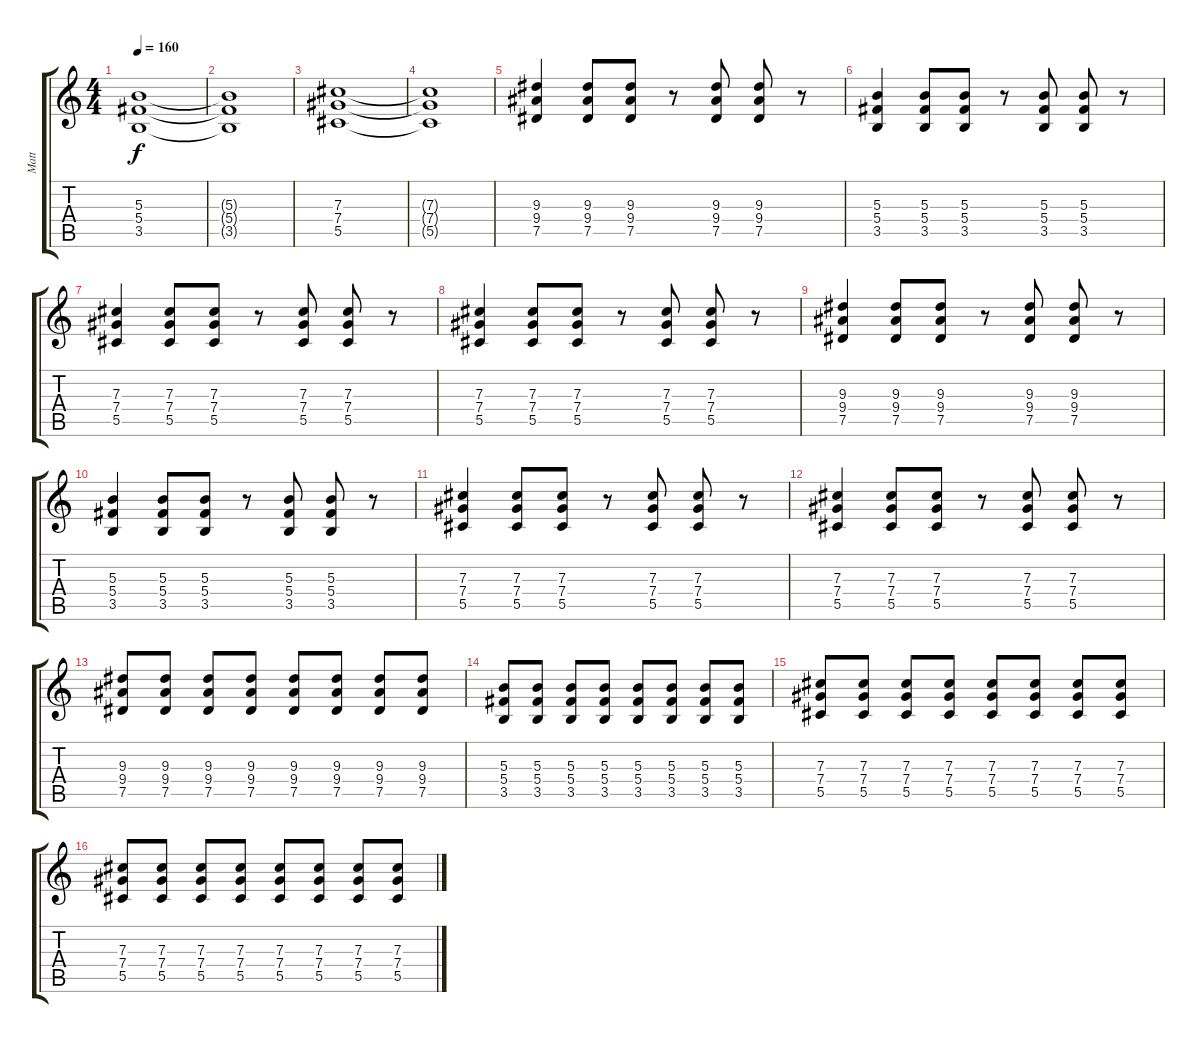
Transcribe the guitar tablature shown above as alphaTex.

\track ("Matt" "Matt") {instrument distortionguitar}
\staff {score tabs}
\tuning (Eb4 Bb3 Gb3 Db3 Ab2 Db2) {hide}
\ts (4 4)
\tempo 160
\clef g2
\ks c
(5.3 5.4 3.5).1{dy f} |
(5.3{t} 5.4{t} 3.5{t}).1 |
(7.3 7.4 5.5).1 |
(7.3{t} 7.4{t} 5.5{t}).1 |
(9.3 9.4 7.5).4 (9.3 9.4 7.5).8 (9.3 9.4 7.5).8 r.8 (9.3 9.4 7.5).8 (9.3 9.4 7.5).8 r.8 |
(5.3 5.4 3.5).4 (5.3 5.4 3.5).8 (5.3 5.4 3.5).8 r.8 (5.3 5.4 3.5).8 (5.3 5.4 3.5).8 r.8 |
(7.3 7.4 5.5).4 (7.3 7.4 5.5).8 (7.3 7.4 5.5).8 r.8 (7.3 7.4 5.5).8 (7.3 7.4 5.5).8 r.8 |
(7.3 7.4 5.5).4 (7.3 7.4 5.5).8 (7.3 7.4 5.5).8 r.8 (7.3 7.4 5.5).8 (7.3 7.4 5.5).8 r.8 |
(9.3 9.4 7.5).4 (9.3 9.4 7.5).8 (9.3 9.4 7.5).8 r.8 (9.3 9.4 7.5).8 (9.3 9.4 7.5).8 r.8 |
(5.3 5.4 3.5).4 (5.3 5.4 3.5).8 (5.3 5.4 3.5).8 r.8 (5.3 5.4 3.5).8 (5.3 5.4 3.5).8 r.8 |
(7.3 7.4 5.5).4 (7.3 7.4 5.5).8 (7.3 7.4 5.5).8 r.8 (7.3 7.4 5.5).8 (7.3 7.4 5.5).8 r.8 |
(7.3 7.4 5.5).4 (7.3 7.4 5.5).8 (7.3 7.4 5.5).8 r.8 (7.3 7.4 5.5).8 (7.3 7.4 5.5).8 r.8 |
(9.3 9.4 7.5).8 (9.3 9.4 7.5).8 (9.3 9.4 7.5).8 (9.3 9.4 7.5).8 (9.3 9.4 7.5).8 (9.3 9.4 7.5).8 (9.3 9.4 7.5).8 (9.3 9.4 7.5).8 |
(5.3 5.4 3.5).8 (5.3 5.4 3.5).8 (5.3 5.4 3.5).8 (5.3 5.4 3.5).8 (5.3 5.4 3.5).8 (5.3 5.4 3.5).8 (5.3 5.4 3.5).8 (5.3 5.4 3.5).8 |
(7.3 7.4 5.5).8 (7.3 7.4 5.5).8 (7.3 7.4 5.5).8 (7.3 7.4 5.5).8 (7.3 7.4 5.5).8 (7.3 7.4 5.5).8 (7.3 7.4 5.5).8 (7.3 7.4 5.5).8 |
(7.3 7.4 5.5).8 (7.3 7.4 5.5).8 (7.3 7.4 5.5).8 (7.3 7.4 5.5).8 (7.3 7.4 5.5).8 (7.3 7.4 5.5).8 (7.3 7.4 5.5).8 (7.3 7.4 5.5).8
